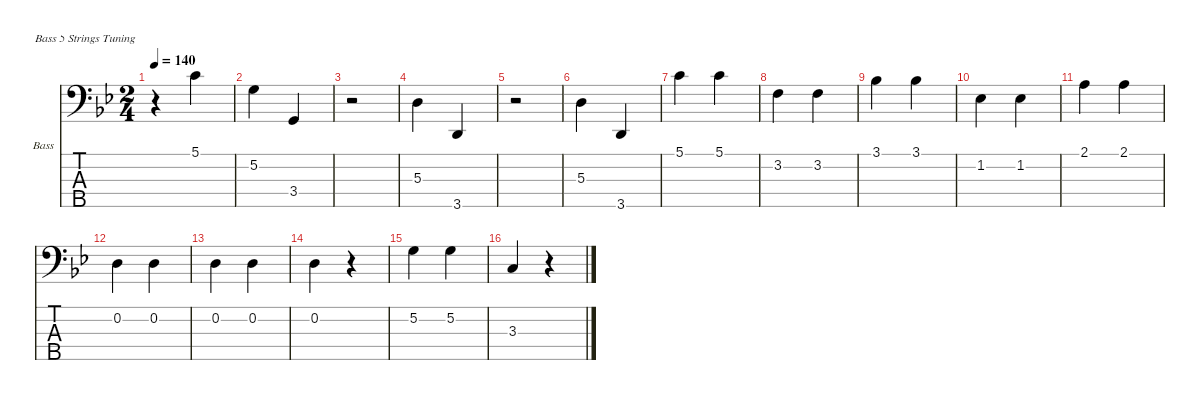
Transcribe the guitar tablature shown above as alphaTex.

\defaultSystemsLayout 4
\hideDynamics
\bracketExtendMode nobrackets
\firstSystemTrackNameOrientation horizontal
\otherSystemsTrackNameOrientation horizontal
\track ("Electric Bass" "Bass") {instrument electricbassfinger}
\staff {score tabs}
\tuning (G2 D2 A1 E1 B0)
\ts (2 4)
\tempo 140
\clef f4
\ks gminor
r.4{dy f} 5.1.4 |
5.2.4 3.4.4 |
r.2 |
5.3.4 3.5.4 |
r.2 |
5.3.4 3.5.4 |
5.1.4 5.1.4 |
3.2.4 3.2.4 |
3.1.4 3.1.4 |
1.2.4 1.2.4 |
2.1.4 2.1.4 |
0.2.4 0.2.4 |
0.2.4 0.2.4 |
0.2.4 r.4 |
5.2.4 5.2.4 |
3.3.4 r.4
